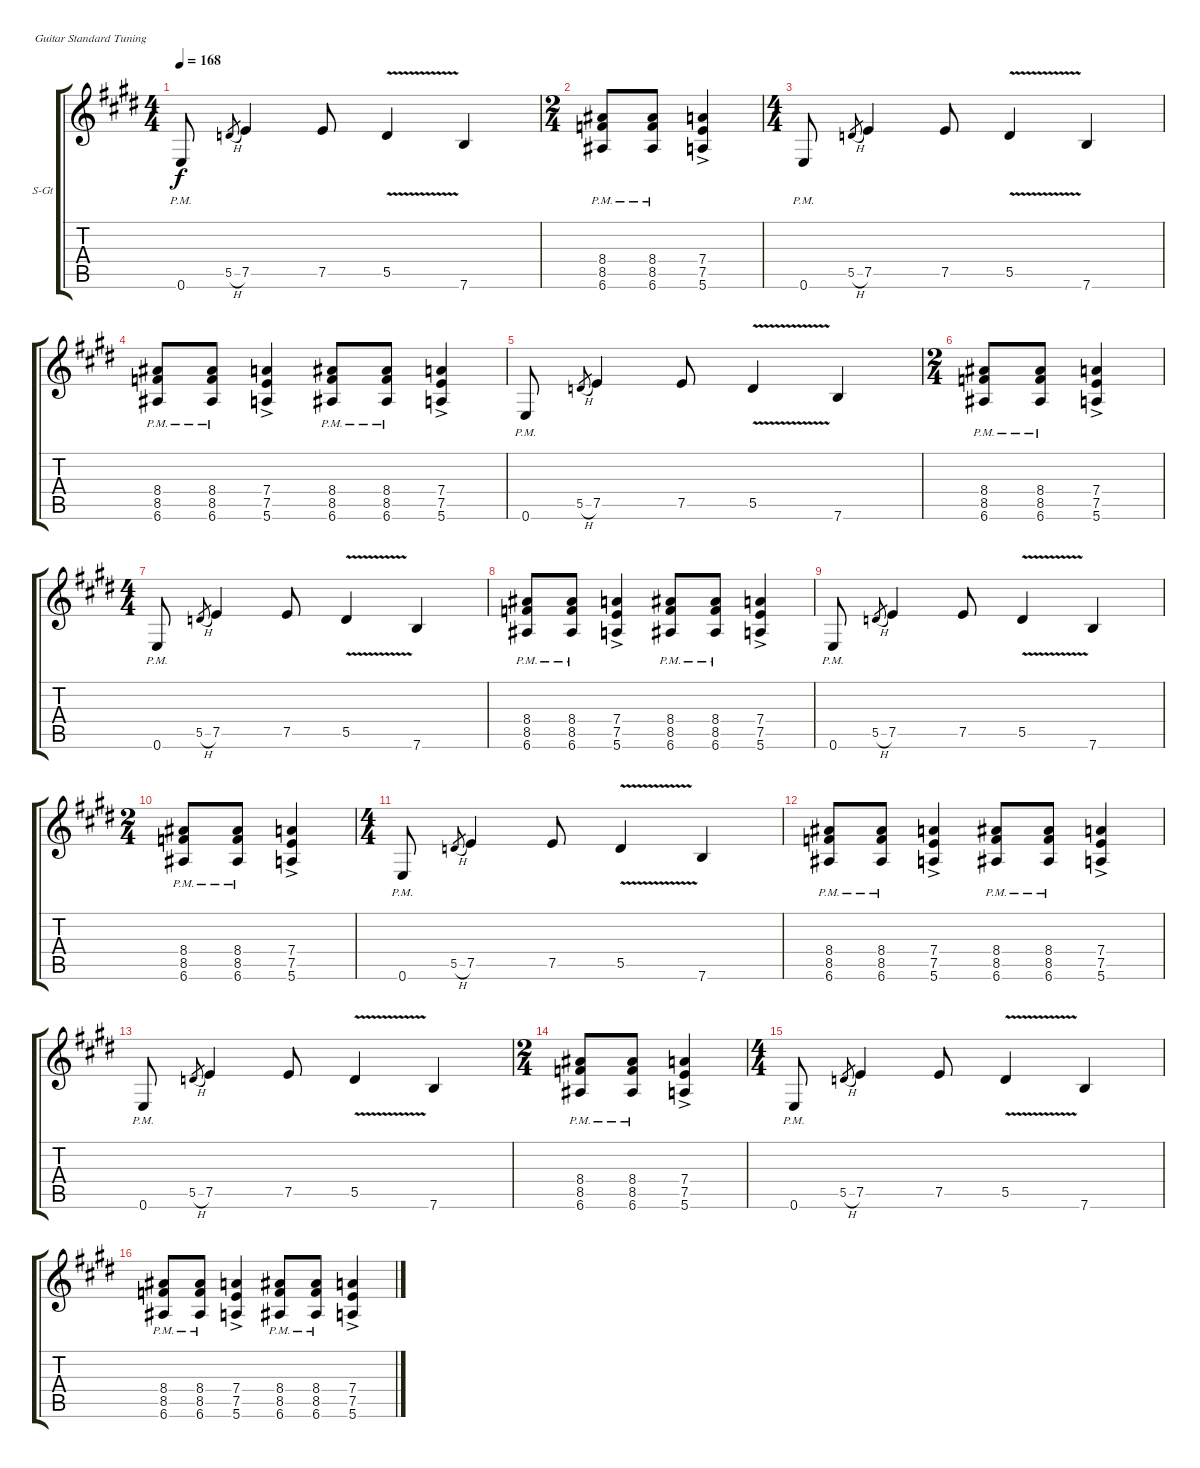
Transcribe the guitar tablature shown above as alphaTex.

\bracketExtendMode groupsimilarinstruments
\firstSystemTrackNameOrientation horizontal
\otherSystemsTrackNameOrientation horizontal
\track ("Guitar I" "S-Gt") {instrument acousticguitarsteel}
\staff {score tabs}
\tuning (E4 B3 G3 D3 A2 E2)
\ts (4 4)
\tempo 168
\clef g2
\scale
1.07818
\ks e
0.6{pm}.8{dy f} 5.5{h}.8{gr} 7.5.4 7.5.8 5.5{v}.4 7.6.4 |
\ts (2 4)
\scale
0.921816 (8.5{pm} 6.6{pm} 8.4{pm}).8 (8.5{pm} 6.6{pm} 8.4{pm}).8 (7.4 7.5 5.6{ac}).4 |
\ts (4 4)
\scale
1.10845 0.6{pm}.8 5.5{h}.8{gr} 7.5.4 7.5.8 5.5{v}.4 7.6.4 |
\scale
0.891551 (8.5{pm} 6.6{pm} 8.4{pm}).8 (8.5{pm} 6.6{pm} 8.4{pm}).8 (7.4 7.5 5.6{ac}).4 (8.5{pm} 6.6{pm} 8.4{pm}).8 (8.5{pm} 6.6{pm} 8.4{pm}).8 (7.4 7.5 5.6{ac}).4 |
\scale
1.07818 0.6{pm}.8 5.5{h}.8{gr} 7.5.4 7.5.8 5.5{v}.4 7.6.4 |
\ts (2 4)
\scale
0.921816 (8.5{pm} 6.6{pm} 8.4{pm}).8 (8.5{pm} 6.6{pm} 8.4{pm}).8 (7.4 7.5 5.6{ac}).4 |
\ts (4 4)
\scale
1.10845 0.6{pm}.8 5.5{h}.8{gr} 7.5.4 7.5.8 5.5{v}.4 7.6.4 |
\scale
0.891551 (8.5{pm} 6.6{pm} 8.4{pm}).8 (8.5{pm} 6.6{pm} 8.4{pm}).8 (7.4 7.5 5.6{ac}).4 (8.5{pm} 6.6{pm} 8.4{pm}).8 (8.5{pm} 6.6{pm} 8.4{pm}).8 (7.4 7.5 5.6{ac}).4 |
\scale
1.07818 0.6{pm}.8 5.5{h}.8{gr} 7.5.4 7.5.8 5.5{v}.4 7.6.4 |
\ts (2 4)
\scale
0.921816 (8.5{pm} 6.6{pm} 8.4{pm}).8 (8.5{pm} 6.6{pm} 8.4{pm}).8 (7.4 7.5 5.6{ac}).4 |
\ts (4 4)
\scale
1.10845 0.6{pm}.8 5.5{h}.8{gr} 7.5.4 7.5.8 5.5{v}.4 7.6.4 |
\scale
0.891551 (8.5{pm} 6.6{pm} 8.4{pm}).8 (8.5{pm} 6.6{pm} 8.4{pm}).8 (7.4 7.5 5.6{ac}).4 (8.5{pm} 6.6{pm} 8.4{pm}).8 (8.5{pm} 6.6{pm} 8.4{pm}).8 (7.4 7.5 5.6{ac}).4 |
\scale
1.07818 0.6{pm}.8 5.5{h}.8{gr} 7.5.4 7.5.8 5.5{v}.4 7.6.4 |
\ts (2 4)
\scale
0.921816 (8.5{pm} 6.6{pm} 8.4{pm}).8 (8.5{pm} 6.6{pm} 8.4{pm}).8 (7.4 7.5 5.6{ac}).4 |
\ts (4 4)
\scale
1.10845 0.6{pm}.8 5.5{h}.8{gr} 7.5.4 7.5.8 5.5{v}.4 7.6.4 |
\scale
0.891551 (8.5{pm} 6.6{pm} 8.4{pm}).8 (8.5{pm} 6.6{pm} 8.4{pm}).8 (7.4 7.5 5.6{ac}).4 (8.5{pm} 6.6{pm} 8.4{pm}).8 (8.5{pm} 6.6{pm} 8.4{pm}).8 (7.4 7.5 5.6{ac}).4
